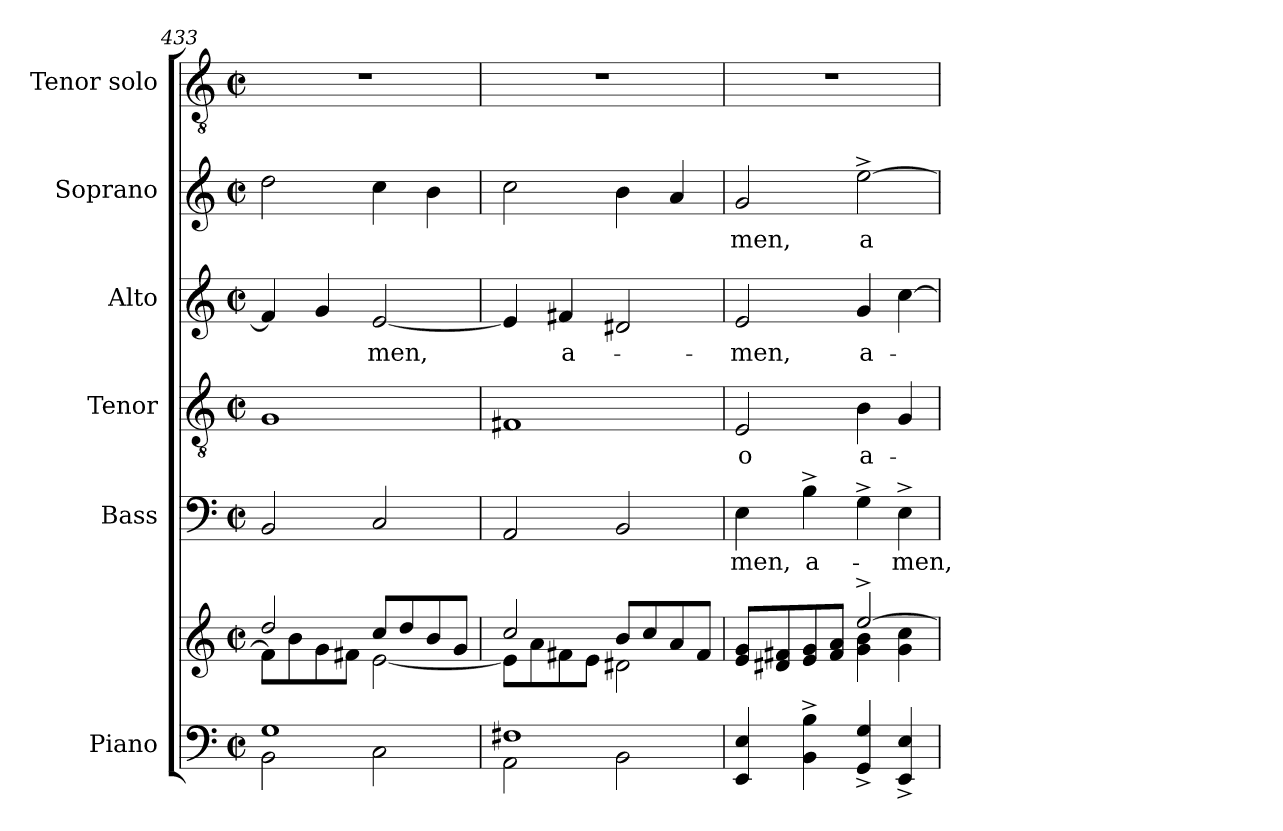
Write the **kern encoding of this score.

**kern	**kern	**kern	**text	**kern	**text	**kern	**text	**kern	**text	**kern
*part6	*part6	*part5	*part5	*part4	*part4	*part3	*part3	*part2	*part2	*part1
*staff7	*staff6	*staff5	*staff5	*staff4	*staff4	*staff3	*staff3	*staff2	*staff2	*staff1
*I"Piano	*	*I"Bass	*	*I"Tenor	*	*I"Alto	*	*I"Soprano	*	*I"Tenor solo
*I'Pno.	*	*I'B.	*	*I'T.	*	*I'A.	*	*I'S.	*	*I'T.s
*clefF4	*clefG2	*clefF4	*	*clefGv2	*	*clefG2	*	*clefG2	*	*clefGv2
*k[]	*k[]	*k[]	*	*k[]	*	*k[]	*	*k[]	*	*k[]
*M2/2	*M2/2	*M2/2	*	*M2/2	*	*M2/2	*	*M2/2	*	*M2/2
*met(c|)	*met(c|)	*met(c|)	*	*met(c|)	*	*met(c|)	*	*met(c|)	*	*met(c|)
=433	=433	=433	=433	=433	=433	=433	=433	=433	=433	=433
*^	*^	*	*	*	*	*	*	*	*	*
1G	2BB\	2dd/	8f#\L]	2BB/	.	1G	.	4f#/]	.	2dd\	.	1r
.	.	.	8b\	.	.	.	.	.	.	.	.	.
.	.	.	8g\	.	.	.	.	4g/	.	.	.	.
.	.	.	8f#X\J	.	.	.	.	.	.	.	.	.
!	!	!	!	!	!	!	!	!	!LO:LY:b	!	!	!
.	2C\	8cc/L	[2e\	2C/	.	.	.	[2e/	-men,	4cc\	.	.
.	.	8dd/	.	.	.	.	.	.	.	.	.	.
.	.	8b/	.	.	.	.	.	.	.	4b\	.	.
.	.	8g/J	.	.	.	.	.	.	.	.	.	.
!!LO:LB:g=z
=434	=434	=434	=434	=434	=434	=434	=434	=434	=434	=434	=434	=434
1F#X	2AA\	2cc/	8e\L]	2AA/	.	1F#X	.	4e/]	.	2cc\	.	1r
.	.	.	8a\	.	.	.	.	.	.	.	.	.
!	!	!	!	!	!	!	!	!	!LO:LY:b	!	!	!
.	.	.	8f#X\	.	.	.	.	4f#X/	a-	.	.	.
.	.	.	8e\J	.	.	.	.	.	.	.	.	.
.	2BB\	8b/L	2d#X\	2BB/	.	.	.	2d#X/	.	4b\	.	.
.	.	8cc/	.	.	.	.	.	.	.	.	.	.
.	.	8a/	.	.	.	.	.	.	.	4a/	.	.
.	.	8f#/J	.	.	.	.	.	.	.	.	.	.
*v	*v	*	*	*	*	*	*	*	*	*	*	*
=435	=435	=435	=435	=435	=435	=435	=435	=435	=435	=435	=435
!	!	!	!	!LO:LY:b	!	!LO:LY:b	!	!LO:LY:b	!	!LO:LY:b	!
4EE/ 4E/	8e/ 8g/L	2ryy	4E\	-men,	2E/	-o	2e/	-men,	2g/	-men,	1r
.	8d#X/ 8f#X/	.	.	.	.	.	.	.	.	.	.
!	!	!	!	!LO:LY:b	!	!	!	!	!	!	!
4BB\^ 4B\^	8e/ 8g/	.	4B^\	a-	.	.	.	.	.	.	.
.	8f#/ 8a/J	.	.	.	.	.	.	.	.	.	.
!	!	!	!	!	!	!LO:LY:b	!	!LO:LY:b	!	!LO:LY:b	!
4GG/^ 4G/^	[2ee^/	4g\ 4b\	4G^\	.	4B\	a-	4g/	a-	[2ee^\	a-	.
!	!	!	!	!LO:LY:b	!	!	!	!	!	!	!
4EE/^ 4E/^	.	4g\ 4cc\	4E^\	-men,	4G/	.	[4cc\	.	.	.	.
*	*v	*v	*	*	*	*	*	*	*	*	*
=	=	=	=	=	=	=	=	=	=	=
*-	*-	*-	*-	*-	*-	*-	*-	*-	*-	*-
